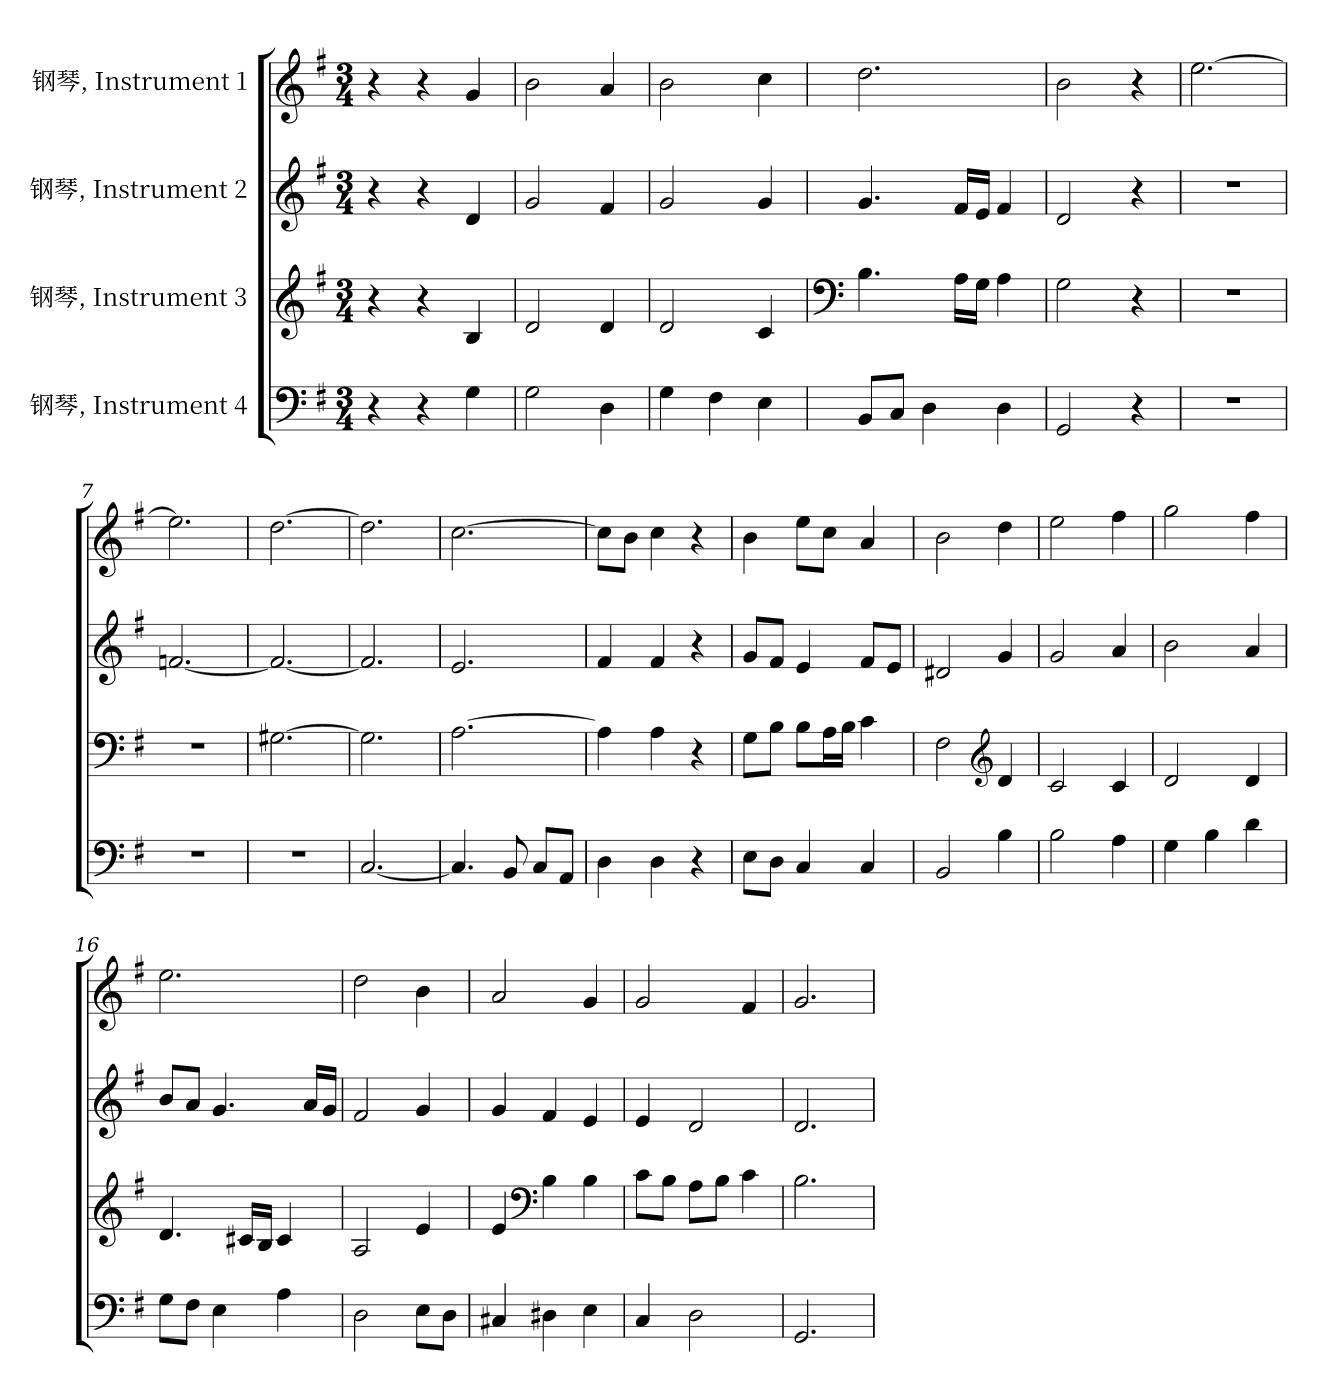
**kern	**kern	**kern	**kern
*part4	*part3	*part2	*part1
*staff4	*staff3	*staff2	*staff1
*I"钢琴, Instrument 4	*I"钢琴, Instrument 3	*I"钢琴, Instrument 2	*I"钢琴, Instrument 1
*clefF4	*clefG2	*clefG2	*clefG2
*k[f#]	*k[f#]	*k[f#]	*k[f#]
*M3/4	*M3/4	*M3/4	*M3/4
*MM104	*MM104	*MM104	*MM104
=1	=1	=1	=1
4r	4r	4r	4r
4r	4r	4r	4r
4G\	4B/	4d/	4g/
=2	=2	=2	=2
2G\	2d/	2g/	2b\
4D\	4d/	4f#/	4a/
=3	=3	=3	=3
4G\	2d/	2g/	2b\
4F#\	.	.	.
4E\	4c/	4g/	4cc\
=4	=4	=4	=4
*	*clefF4	*	*
8BB/L	4.B\	4.g/	2.dd\
8C/J	.	.	.
4D\	.	.	.
.	16A\LL	16f#/LL	.
.	16G\JJ	16e/JJ	.
4D\	4A\	4f#/	.
=5	=5	=5	=5
2GG/	2G\	2d/	2b\
4r	4r	4r	4r
=6	=6	=6	=6
2.r	2.r	2.r	[2.ee\
=7	=7	=7	=7
2.r	2.r	[2.fn/	2.ee\]
=8	=8	=8	=8
2.r	[2.G#X\	2.f/_	[2.dd\
=9	=9	=9	=9
[2.C/	2.G#\]	2.f/]	2.dd\]
!!LO:LB:g=z
=10	=10	=10	=10
4.C/]	[2.A\	2.e/	[2.cc\
8BB/	.	.	.
8C/L	.	.	.
8AA/J	.	.	.
=11	=11	=11	=11
4D\	4A\]	4f#/	8cc\L]
.	.	.	8b\J
4D\	4A\	4f#/	4cc\
4r	4r	4r	4r
=12	=12	=12	=12
8E\L	8G\L	8g/L	4b\
8D\J	8B\J	8f#/J	.
4C/	8B\L	4e/	8ee\L
.	16A\L	.	8cc\J
.	16B\JJ	.	.
4C/	4c\	8f#/L	4a/
.	.	8e/J	.
=13	=13	=13	=13
2BB/	2F#\	2d#X/	2b\
*	*clefG2	*	*
4B\	4d/	4g/	4dd\
=14	=14	=14	=14
2B\	2c/	2g/	2ee\
4A\	4c/	4a/	4ff#\
=15	=15	=15	=15
4G\	2d/	2b\	2gg\
4B\	.	.	.
4d\	4d/	4a/	4ff#\
=16	=16	=16	=16
8G\L	4.d/	8b/L	2.ee\
8F#\J	.	8a/J	.
4E\	.	4.g/	.
.	16c#X/LL	.	.
.	16B/JJ	.	.
4A\	4c#/	.	.
.	.	16a/LL	.
.	.	16g/JJ	.
!!LO:LB:g=z
=17	=17	=17	=17
2D\	2A/	2f#/	2dd\
8E\L	4e/	4g/	4b\
8D\J	.	.	.
=18	=18	=18	=18
4C#X/	4e/	4g/	2a/
*	*clefF4	*	*
4D#X\	4B\	4f#/	.
4E\	4B\	4e/	4g/
=19	=19	=19	=19
4C/	8c\L	4e/	2g/
.	8B\J	.	.
2D\	8A\L	2d/	.
.	8B\J	.	.
.	4c\	.	4f#/
=20	=20	=20	=20
2.GG/	2.B\	2.d/	2.g/
=	=	=	=
*-	*-	*-	*-
